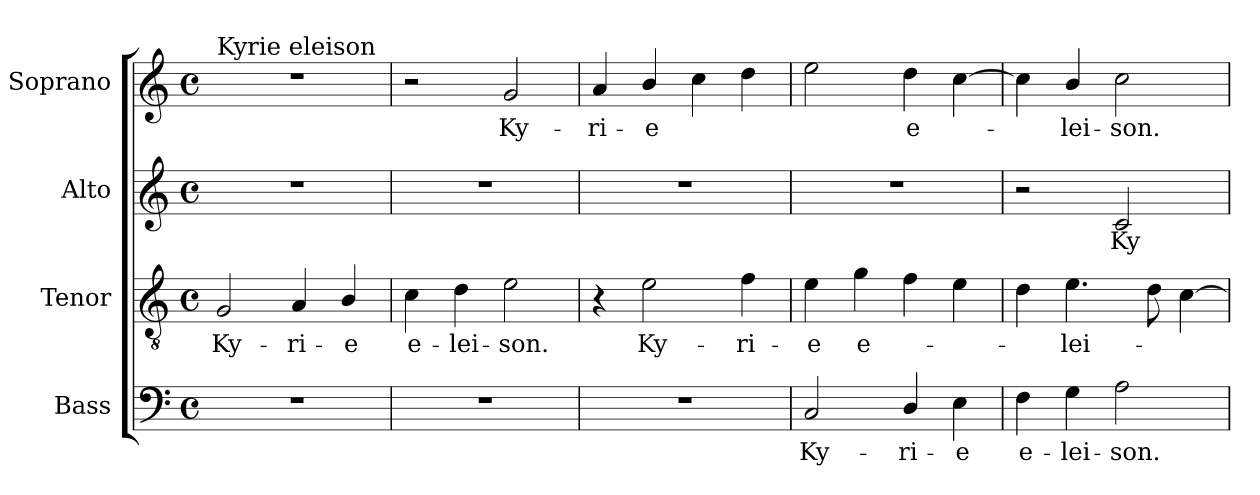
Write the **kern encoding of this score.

**kern	**text	**kern	**text	**kern	**text	**kern	**text
*part4	*part4	*part3	*part3	*part2	*part2	*part1	*part1
*staff4	*staff4	*staff3	*staff3	*staff2	*staff2	*staff1	*staff1
*I"Bass	*	*I"Tenor	*	*I"Alto	*	*I"Soprano	*
*I'B.	*	*I'T.	*	*I'A.	*	*I'S.	*
!!LO:PB:g=z
*clefF4	*	*clefGv2	*	*clefG2	*	*clefG2	*
*	*	*ITrd7c12	*	*	*	*	*
*k[]	*	*k[]	*	*k[]	*	*k[]	*
*C:	*	*C:	*	*C:	*	*C:	*
*M4/4	*	*M4/4	*	*M4/4	*	*M4/4	*
*met(c)	*	*met(c)	*	*met(c)	*	*met(c)	*
=1	=1	=1	=1	=1	=1	=1	=1
!	!	!	!	!	!	!LO:TX:a:t=Kyrie eleison	!
!	!	!	!LO:LY:b:color=#000000	!	!	!	!
1r	.	2GGi/	Ky-	1r	.	1r	.
!	!	!	!LO:LY:b:color=#000000	!	!	!	!
.	.	4AAi/	-ri-	.	.	.	.
!	!	!	!LO:LY:b:color=#000000	!	!	!	!
.	.	4BBi/	-e	.	.	.	.
=2	=2	=2	=2	=2	=2	=2	=2
!	!	!	!LO:LY:b:color=#000000	!	!	!	!
1r	.	4Ci\	e-	1r	.	2r	.
!	!	!	!LO:LY:b:color=#000000	!	!	!	!
.	.	4Di\	-lei-	.	.	.	.
!	!	!	!LO:LY:b:color=#000000	!	!	!	!
!	!	!	!	!	!	!	!LO:LY:b:color=#000000
.	.	2Ei\	-son.	.	.	2gi/	Ky-
=3	=3	=3	=3	=3	=3	=3	=3
!	!	!	!	!	!	!	!LO:LY:b:color=#000000
1r	.	4r	.	1r	.	4ai/	-ri-
!	!	!	!LO:LY:b:color=#000000	!	!	!	!
!	!	!	!	!	!	!	!LO:LY:b:color=#000000
.	.	2Ei\	Ky-	.	.	4bi/	-e
.	.	.	.	.	.	4cci\	.
!	!	!	!LO:LY:b:color=#000000	!	!	!	!
.	.	4Fi\	-ri-	.	.	4ddi\	.
=4	=4	=4	=4	=4	=4	=4	=4
!	!LO:LY:b:color=#000000	!	!	!	!	!	!
!	!	!	!LO:LY:b:color=#000000	!	!	!	!
2Ci/	Ky-	4Ei\	-e	1r	.	2eei\	.
!	!	!	!LO:LY:b:color=#000000	!	!	!	!
.	.	4Gi\	e-	.	.	.	.
!	!LO:LY:b:color=#000000	!	!	!	!	!	!
!	!	!	!	!	!	!	!LO:LY:b:color=#000000
4Di/	-ri-	4Fi\	.	.	.	4ddi\	e-
!	!LO:LY:b:color=#000000	!	!	!	!	!	!
4Ei\	-e	4Ei\	.	.	.	[4cci\	.
=5	=5	=5	=5	=5	=5	=5	=5
!	!LO:LY:b:color=#000000	!	!	!	!	!	!
4Fi\	e-	4Di\	.	2r	.	4cci\]	.
!	!LO:LY:b:color=#000000	!	!	!	!	!	!
!	!	!	!LO:LY:b:color=#000000	!	!	!	!
!	!	!	!	!	!	!	!LO:LY:b:color=#000000
4Gi\	-lei-	4.Ei\	-lei-	.	.	4bi/	-lei-
!	!LO:LY:b:color=#000000	!	!	!	!	!	!
!	!	!	!	!	!LO:LY:b:color=#000000	!	!
!	!	!	!	!	!	!	!LO:LY:b:color=#000000
2Ai\	-son.	.	.	2ci/	Ky-	2cci\	-son.
.	.	8Di\	.	.	.	.	.
.	.	[4Ci\	.	.	.	.	.
=	=	=	=	=	=	=	=
*-	*-	*-	*-	*-	*-	*-	*-
